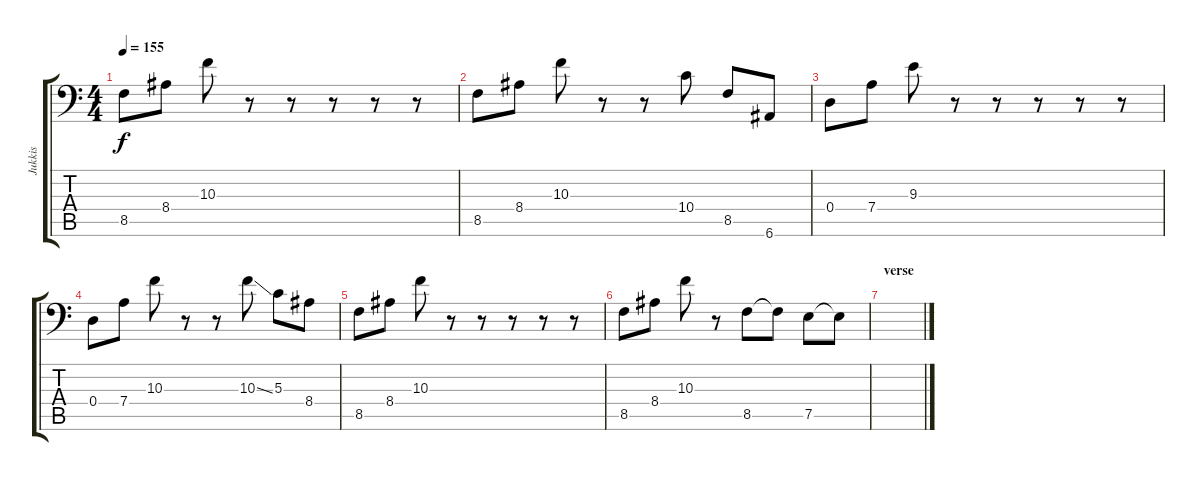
\track ("Jukkis" "Jukkis") {instrument fretlessbass}
\staff {score tabs}
\tuning (E3 B2 G2 D2 A1 E1) {hide}
\ts (4 4)
\tempo 155
\clef f4
\ks c
8.5.8{dy f} 8.4.8 10.3.8 r.8 r.8 r.8 r.8 r.8 |
8.5.8 8.4.8 10.3.8 r.8 r.8 10.4.8 8.5.8 6.6.8 |
0.4.8 7.4.8 9.3.8 r.8 r.8 r.8 r.8 r.8 |
0.4.8 7.4.8 10.3.8 r.8 r.8 10.3{ss}.8 5.3.8 8.4.8 |
8.5.8 8.4.8 10.3.8 r.8 r.8 r.8 r.8 r.8 |
8.5.8 8.4.8 10.3.8 r.8 8.5.8 8.5{t}.8 7.5.8 7.5{t}.8 |
\section ("" "verse")
